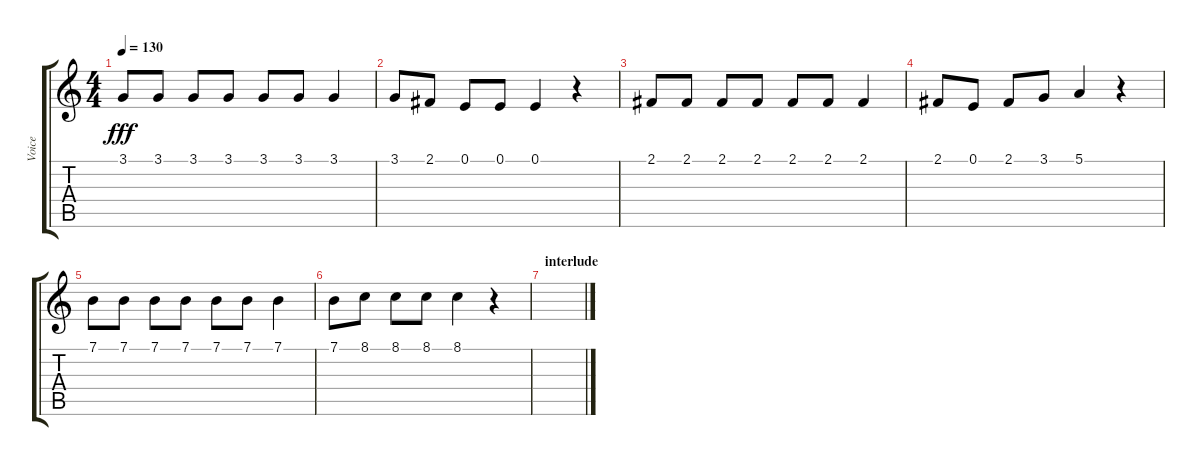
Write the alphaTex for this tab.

\track ("Voice" "Voice") {instrument choiraahs}
\staff {score tabs}
\tuning (E4 B3 G3 D3 A2 E2) {hide}
\ts (4 4)
\tempo 130
\clef g2
\ks c
3.1.8{dy fff} 3.1.8 3.1.8 3.1.8 3.1.8 3.1.8 3.1.4 |
3.1.8 2.1.8 0.1.8 0.1.8 0.1.4 r.4 |
2.1.8 2.1.8 2.1.8 2.1.8 2.1.8 2.1.8 2.1.4 |
2.1.8 0.1.8 2.1.8 3.1.8 5.1.4 r.4 |
7.1.8 7.1.8 7.1.8 7.1.8 7.1.8 7.1.8 7.1.4 |
7.1.8 8.1.8 8.1.8 8.1.8 8.1.4 r.4 |
\section ("" "interlude")
